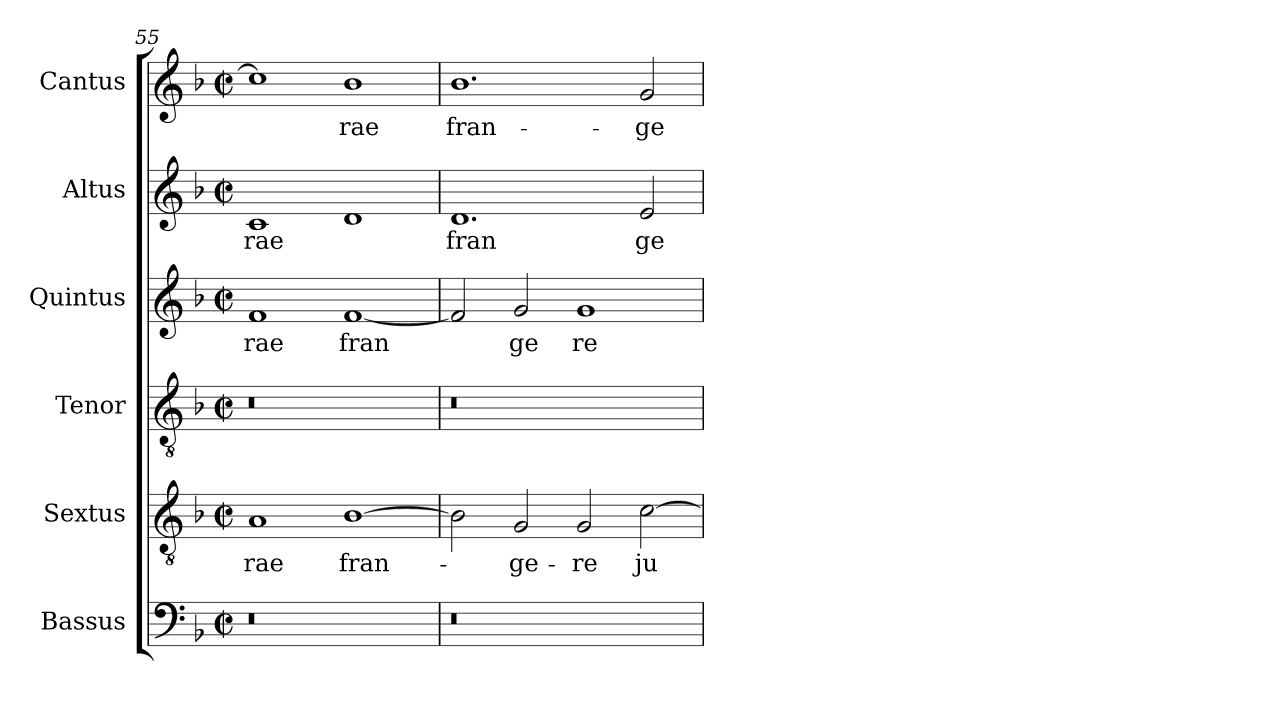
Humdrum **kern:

**kern	**kern	**text	**kern	**kern	**text	**kern	**text	**kern	**text
*part6	*part5	*part5	*part4	*part3	*part3	*part2	*part2	*part1	*part1
*staff6	*staff5	*staff5	*staff4	*staff3	*staff3	*staff2	*staff2	*staff1	*staff1
*I"Bassus	*I"Sextus	*	*I"Tenor	*I"Quintus	*	*I"Altus	*	*I"Cantus	*
*I'Bassus	*I'Sextus	*	*I'Tenor	*I'Quintus	*	*I'Altus	*	*I'Cantus	*
*clefF4	*clefGv2	*	*clefGv2	*clefG2	*	*clefG2	*	*clefG2	*
*k[b-]	*k[b-]	*	*k[b-]	*k[b-]	*	*k[b-]	*	*k[b-]	*
*F:	*F:	*	*F:	*F:	*	*F:	*	*F:	*
*M2/2	*M2/2	*	*M2/2	*M2/2	*	*M2/2	*	*M2/2	*
*met(c|)	*met(c|)	*	*met(c|)	*met(c|)	*	*met(c|)	*	*met(c|)	*
=55	=55	=55	=55	=55	=55	=55	=55	=55	=55
!	!	!LO:LY:b:cj	!	!	!LO:LY:b:cj	!	!LO:LY:b:cj	!	!
0r	1A	-rae	0r	1f	rae	1c	rae	1cc]	.
!	!	!LO:LY:b	!	!	!LO:LY:b	!	!	!	!LO:LY:b:cj
.	[>1B-	fran-	.	[<1f	fran	1d	.	1b-	-rae
=56	=56	=56	=56	=56	=56	=56	=56	=56	=56
!	!	!	!	!	!	!	!LO:LY:b:cj	!	!LO:LY:b:cj
0r	2B-\]	.	0r	2f/]	.	1.d	fran	1.b-	fran-
!	!	!LO:LY:b:cj	!	!	!LO:LY:b:cj	!	!	!	!
.	2G/	-ge-	.	2g/	ge	.	.	.	.
!	!	!LO:LY:b:cj	!	!	!LO:LY:b:cj	!	!	!	!
.	2G/	-re	.	1g	re	.	.	.	.
!	!	!LO:LY:b:cj	!	!	!	!	!LO:LY:b:cj	!	!LO:LY:b:cj
.	[>2c\	ju-	.	.	.	2e/	ge	2g/	-ge-
=	=	=	=	=	=	=	=	=	=
*-	*-	*-	*-	*-	*-	*-	*-	*-	*-
